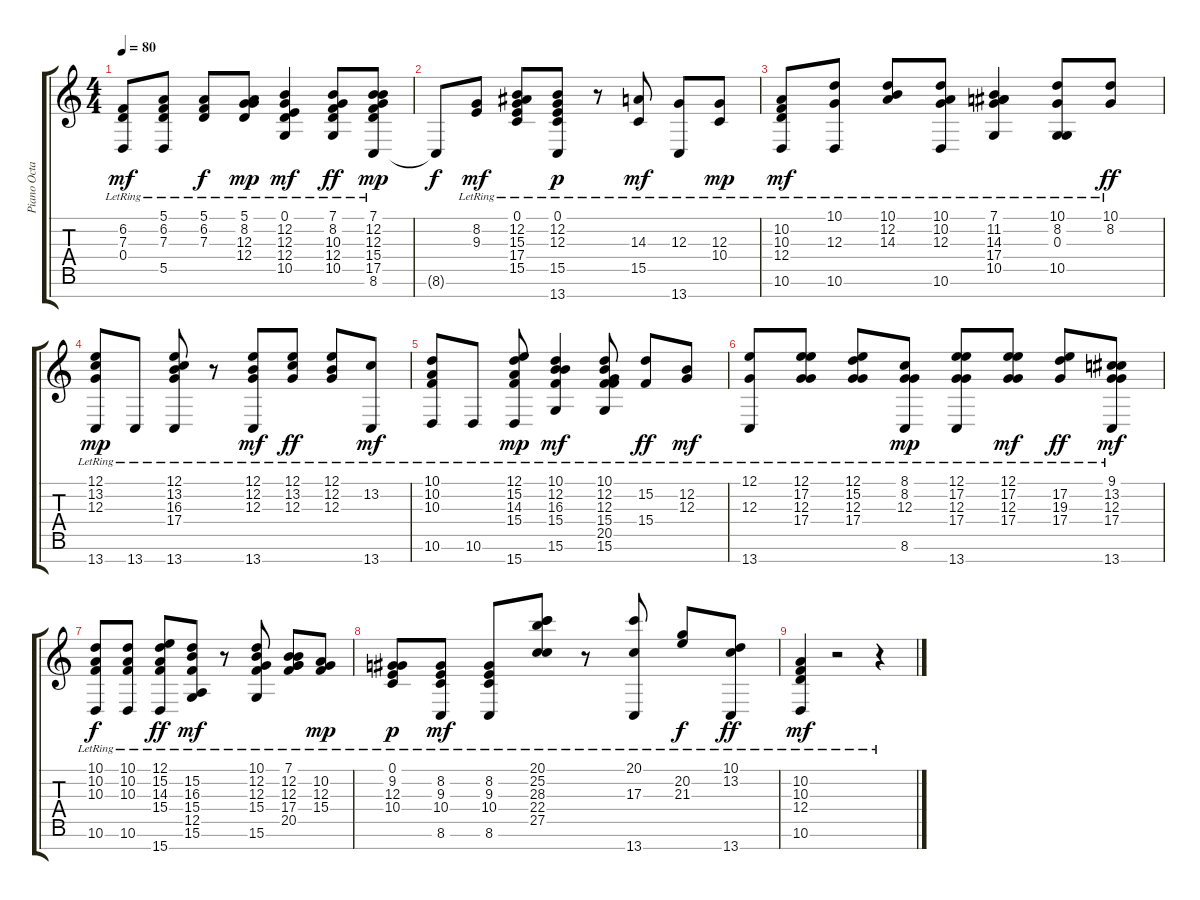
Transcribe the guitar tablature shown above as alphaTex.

\track ("Piano Octave" "Piano Octa") {instrument acousticgrandpiano}
\staff {score tabs}
\tuning (E4 B3 G3 D3 A2 E2 B1) {hide}
\ts (4 4)
\tempo 80
\clef g2
\ks c
(6.2{lr} 7.3{lr} 0.4{lr}).8{dy mf} (5.1{lr} 6.2{lr} 7.3{lr} 5.5{lr}).8 (5.1{lr} 6.2{lr} 7.3{lr}).8{dy f} (5.1{lr} 8.2{lr} 12.3{lr} 12.4{lr}).8{dy mp} (0.1{lr} 12.2{lr} 12.3{lr} 12.4{lr} 10.5{lr}).4{dy mf} (7.1{lr} 8.2{lr} 10.3{lr} 12.4{lr} 10.5{lr}).8{dy ff} (7.1{lr} 12.2{lr} 12.3{lr} 15.4{lr} 17.5{lr} 8.6{lr}).8{dy mp} |
8.6{t}.8{dy f} (8.2{lr} 9.3{lr}).8{dy mf} (0.1{lr} 12.2{lr} 15.3{lr} 17.4{lr} 15.5{lr}).8 (0.1{lr} 12.2{lr} 12.3{lr} 15.5{lr} 13.7{lr}).8{dy p} r.8 (14.3{lr} 15.5{lr}).8{dy mf} (12.3{lr} 13.7{lr}).8 (12.3{lr} 10.4{lr}).8{dy mp} |
(10.2{lr} 10.3{lr} 12.4{lr} 10.6{lr}).8{dy mf} (10.1{lr} 12.3{lr} 10.6{lr}).8 (10.1{lr} 12.2{lr} 14.3{lr}).8 (10.1{lr} 10.2{lr} 12.3{lr} 10.6{lr}).8 (7.1{lr} 11.2{lr} 14.3{lr} 17.4{lr} 10.5{lr}).4 (10.1{lr} 8.2{lr} 0.3{lr} 10.5{lr}).8 (10.1{lr} 8.2{lr}).8{dy ff} |
(12.1{lr} 13.2{lr} 12.3{lr} 13.7{lr}).8{dy mp} 13.7{lr}.8 (12.1{lr} 13.2{lr} 16.3{lr} 17.4{lr} 13.7{lr}).8 r.8 (12.1{lr} 12.2{lr} 12.3{lr} 13.7{lr}).8{dy mf} (12.1{lr} 13.2{lr} 12.3{lr}).8{dy ff} (12.1{lr} 12.2{lr} 12.3{lr}).8 (13.2{lr} 13.7{lr}).8{dy mf} |
(10.1{lr} 10.2{lr} 10.3{lr} 10.6{lr}).8 10.6{lr}.8 (12.1{lr} 15.2{lr} 14.3{lr} 15.4{lr} 15.7{lr}).8{dy mp} (10.1{lr} 12.2{lr} 16.3{lr} 15.4{lr} 15.6{lr}).4{dy mf} (10.1{lr} 12.2{lr} 12.3{lr} 15.4{lr} 20.5{lr} 15.6{lr}).8 (15.2{lr} 15.4{lr}).8{dy ff} (12.2{lr} 12.3{lr}).8{dy mf} |
(12.1{lr} 12.3{lr} 13.7{lr}).8 (12.1{lr} 17.2{lr} 12.3{lr} 17.4{lr}).8 (12.1{lr} 15.2{lr} 12.3{lr} 17.4{lr}).8 (8.1{lr} 8.2{lr} 12.3{lr} 8.6{lr}).8{dy mp} (12.1{lr} 17.2{lr} 12.3{lr} 17.4{lr} 13.7{lr}).8 (12.1{lr} 17.2{lr} 12.3{lr} 17.4{lr}).8{dy mf} (17.2{lr} 19.3{lr} 17.4{lr}).8{dy ff} (9.1{lr} 13.2{lr} 12.3{lr} 17.4{lr} 13.7{lr}).8{dy mf} |
(10.1{lr} 10.2{lr} 10.3{lr} 10.6{lr}).8{dy f} (10.1{lr} 10.2{lr} 10.3{lr} 10.6{lr}).8 (12.1{lr} 15.2{lr} 14.3{lr} 15.4{lr} 15.7{lr}).8{dy ff} (15.2{lr} 16.3{lr} 15.4{lr} 12.5{lr} 15.6{lr}).8{dy mf} r.8 (10.1{lr} 12.2{lr} 12.3{lr} 15.4{lr} 15.6{lr}).8 (7.1{lr} 12.2{lr} 12.3{lr} 17.4{lr} 20.5{lr}).8 (10.2{lr} 12.3{lr} 15.4{lr}).8{dy mp} |
(0.1{lr} 9.2{lr} 12.3{lr} 10.4{lr}).8{dy p} (8.2{lr} 9.3{lr} 10.4{lr} 8.6{lr}).8{dy mf} (8.2{lr} 9.3{lr} 10.4{lr} 8.6{lr}).8 (20.1{lr} 25.2{lr} 28.3{lr} 22.4{lr} 27.5{lr}).8 r.8 (20.1{lr} 17.3{lr} 13.7{lr}).8 (20.2{lr} 21.3{lr}).8{dy f} (10.1{lr} 13.2{lr} 13.7{lr}).8{dy ff} |
(10.2{lr} 10.3{lr} 12.4{lr} 10.6{lr}).4{dy mf} r.2 r.4
